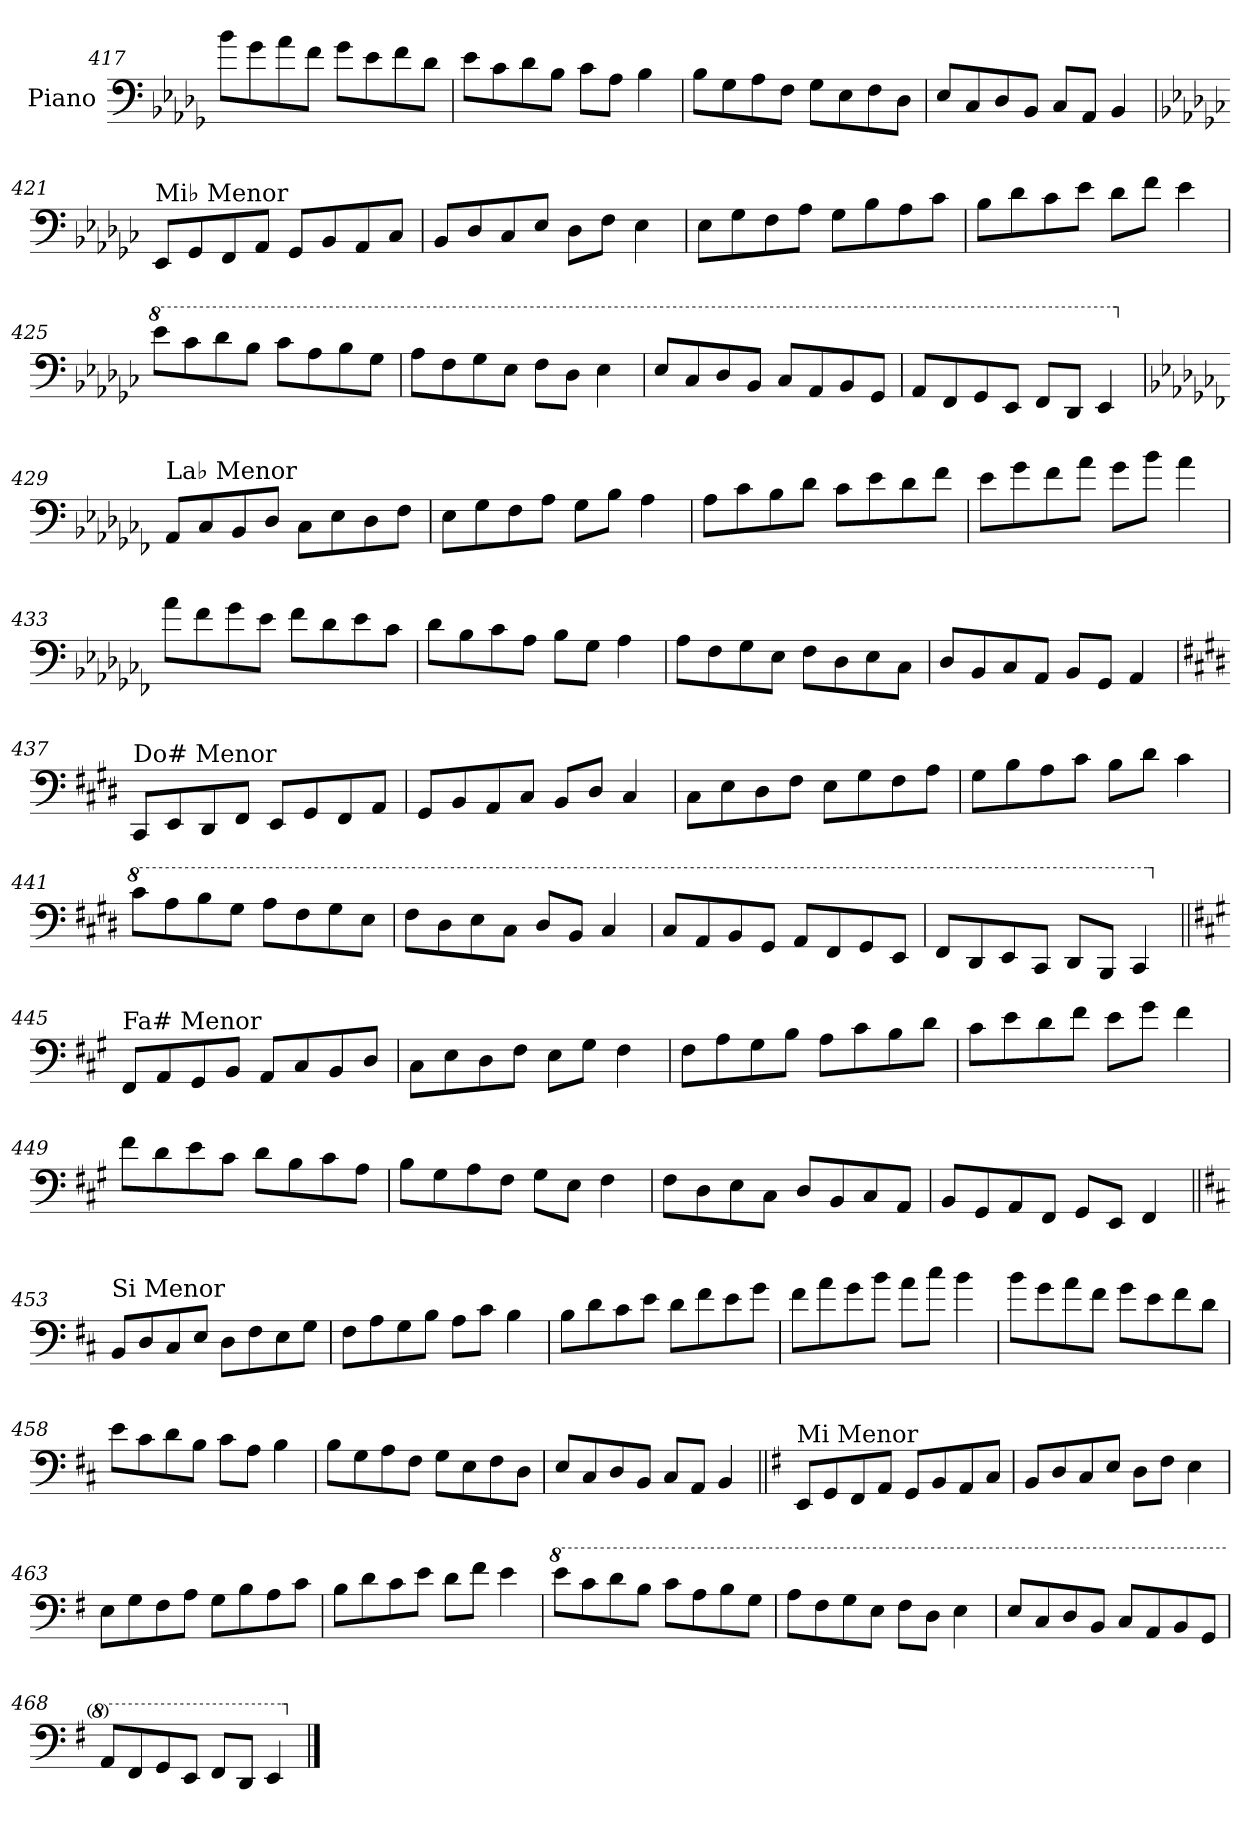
**kern
*part1
*staff1
*I"Piano
*I'Pno.
!!LO:LB:g=z
*clefF4
*k[b-e-a-d-g-]
=417
8b-\L
8g-\
8a-\
8f\J
8g-\L
8e-\
8f\
8d-\J
=418
8e-\L
8c\
8d-\
8B-\J
8c\L
8A-\J
4B-\
=419
8B-\L
8G-\
8A-\
8F\J
8G-\L
8E-\
8F\
8D-\J
=420
8E-/L
8C/
8D-/
8BB-/J
8C/L
8AA-/J
4BB-/
!!LO:LB:g=z
=421
*k[b-e-a-d-g-c-]
!LO:TX:a:t=Mi♭ Menor
8EE-/L
8GG-/
8FF/
8AA-/J
8GG-/L
8BB-/
8AA-/
8C-/J
=422
8BB-/L
8D-/
8C-/
8E-/J
8D-\L
8F\J
4E-\
=423
8E-\L
8G-\
8F\
8A-\J
8G-\L
8B-\
8A-\
8c-\J
=424
8B-\L
8d-\
8c-\
8e-\J
8d-\L
8f\J
4e-\
!!LO:LB:g=z
=425
*8va
8ee-\L
8cc-\
8dd-\
8b-\J
8cc-\L
8a-\
8b-\
8g-\J
=426
8a-\L
8f\
8g-\
8e-\J
8f\L
8d-\J
4e-\
=427
8e-/L
8c-/
8d-/
8B-/J
8c-/L
8A-/
8B-/
8G-/J
=428
8A-/L
8F/
8G-/
8E-/J
8F/L
8D-/J
4E-/
!!LO:LB:g=z
=429
*k[b-e-a-d-g-c-f-]
*X8va
!LO:TX:a:t=La♭ Menor
8AA-/L
8C-/
8BB-/
8D-/J
8C-\L
8E-\
8D-\
8F-\J
=430
8E-\L
8G-\
8F-\
8A-\J
8G-\L
8B-\J
4A-\
=431
8A-\L
8c-\
8B-\
8d-\J
8c-\L
8e-\
8d-\
8f-\J
=432
8e-\L
8g-\
8f-\
8a-\J
8g-\L
8b-\J
4a-\
!!LO:LB:g=z
=433
8a-\L
8f-\
8g-\
8e-\J
8f-\L
8d-\
8e-\
8c-\J
=434
8d-\L
8B-\
8c-\
8A-\J
8B-\L
8G-\J
4A-\
=435
8A-\L
8F-\
8G-\
8E-\J
8F-\L
8D-\
8E-\
8C-\J
=436
8D-/L
8BB-/
8C-/
8AA-/J
8BB-/L
8GG-/J
4AA-/
!!LO:PB:g=z
=437
*k[f#c#g#d#]
!LO:TX:a:t=Do# Menor
8CC#/L
8EE/
8DD#/
8FF#/J
8EE/L
8GG#/
8FF#/
8AA/J
=438
8GG#/L
8BB/
8AA/
8C#/J
8BB/L
8D#/J
4C#/
=439
8C#\L
8E\
8D#\
8F#\J
8E\L
8G#\
8F#\
8A\J
=440
8G#\L
8B\
8A\
8c#\J
8B\L
8d#\J
4c#\
!!LO:LB:g=z
=441
*8va
8cc#\L
8a\
8b\
8g#\J
8a\L
8f#\
8g#\
8e\J
=442
8f#\L
8d#\
8e\
8c#\J
8d#/L
8B/J
4c#/
=443
8c#/L
8A/
8B/
8G#/J
8A/L
8F#/
8G#/
8E/J
=444
8F#/L
8D#/
8E/
8C#/J
8D#/L
8BB/J
4C#/
!!LO:LB:g=z
=445||
*k[f#c#g#]
*X8va
!LO:TX:a:t=Fa# Menor
8FF#/L
8AA/
8GG#/
8BB/J
8AA/L
8C#/
8BB/
8D/J
=446
8C#\L
8E\
8D\
8F#\J
8E\L
8G#\J
4F#\
=447
8F#\L
8A\
8G#\
8B\J
8A\L
8c#\
8B\
8d\J
=448
8c#\L
8e\
8d\
8f#\J
8e\L
8g#\J
4f#\
!!LO:LB:g=z
=449
8f#\L
8d\
8e\
8c#\J
8d\L
8B\
8c#\
8A\J
=450
8B\L
8G#\
8A\
8F#\J
8G#\L
8E\J
4F#\
=451
8F#\L
8D\
8E\
8C#\J
8D/L
8BB/
8C#/
8AA/J
=452
8BB/L
8GG#/
8AA/
8FF#/J
8GG#/L
8EE/J
4FF#/
!!LO:LB:g=z
=453||
*k[f#c#]
!LO:TX:a:t=Si Menor
8BB/L
8D/
8C#/
8E/J
8D\L
8F#\
8E\
8G\J
=454
8F#\L
8A\
8G\
8B\J
8A\L
8c#\J
4B\
=455
8B\L
8d\
8c#\
8e\J
8d\L
8f#\
8e\
8g\J
=456
8f#\L
8a\
8g\
8b\J
8a\L
8cc#\J
4b\
!!LO:LB:g=z
=457
8b\L
8g\
8a\
8f#\J
8g\L
8e\
8f#\
8d\J
=458
8e\L
8c#\
8d\
8B\J
8c#\L
8A\J
4B\
=459
8B\L
8G\
8A\
8F#\J
8G\L
8E\
8F#\
8D\J
=460
8E/L
8C#/
8D/
8BB/J
8C#/L
8AA/J
4BB/
!!LO:LB:g=z
=461||
*k[f#]
!LO:TX:a:t=Mi Menor
8EE/L
8GG/
8FF#/
8AA/J
8GG/L
8BB/
8AA/
8C/J
=462
8BB/L
8D/
8C/
8E/J
8D\L
8F#\J
4E\
=463
8E\L
8G\
8F#\
8A\J
8G\L
8B\
8A\
8c\J
=464
8B\L
8d\
8c\
8e\J
8d\L
8f#\J
4e\
!!LO:LB:g=z
=465
*8va
8ee\L
8cc\
8dd\
8b\J
8cc\L
8a\
8b\
8g\J
=466
8a\L
8f#\
8g\
8e\J
8f#\L
8d\J
4e\
=467
8e/L
8c/
8d/
8B/J
8c/L
8A/
8B/
8G/J
=468
8A/L
8F#/
8G/
8E/J
8F#/L
8D/J
4E/
*X8va
==
*-
